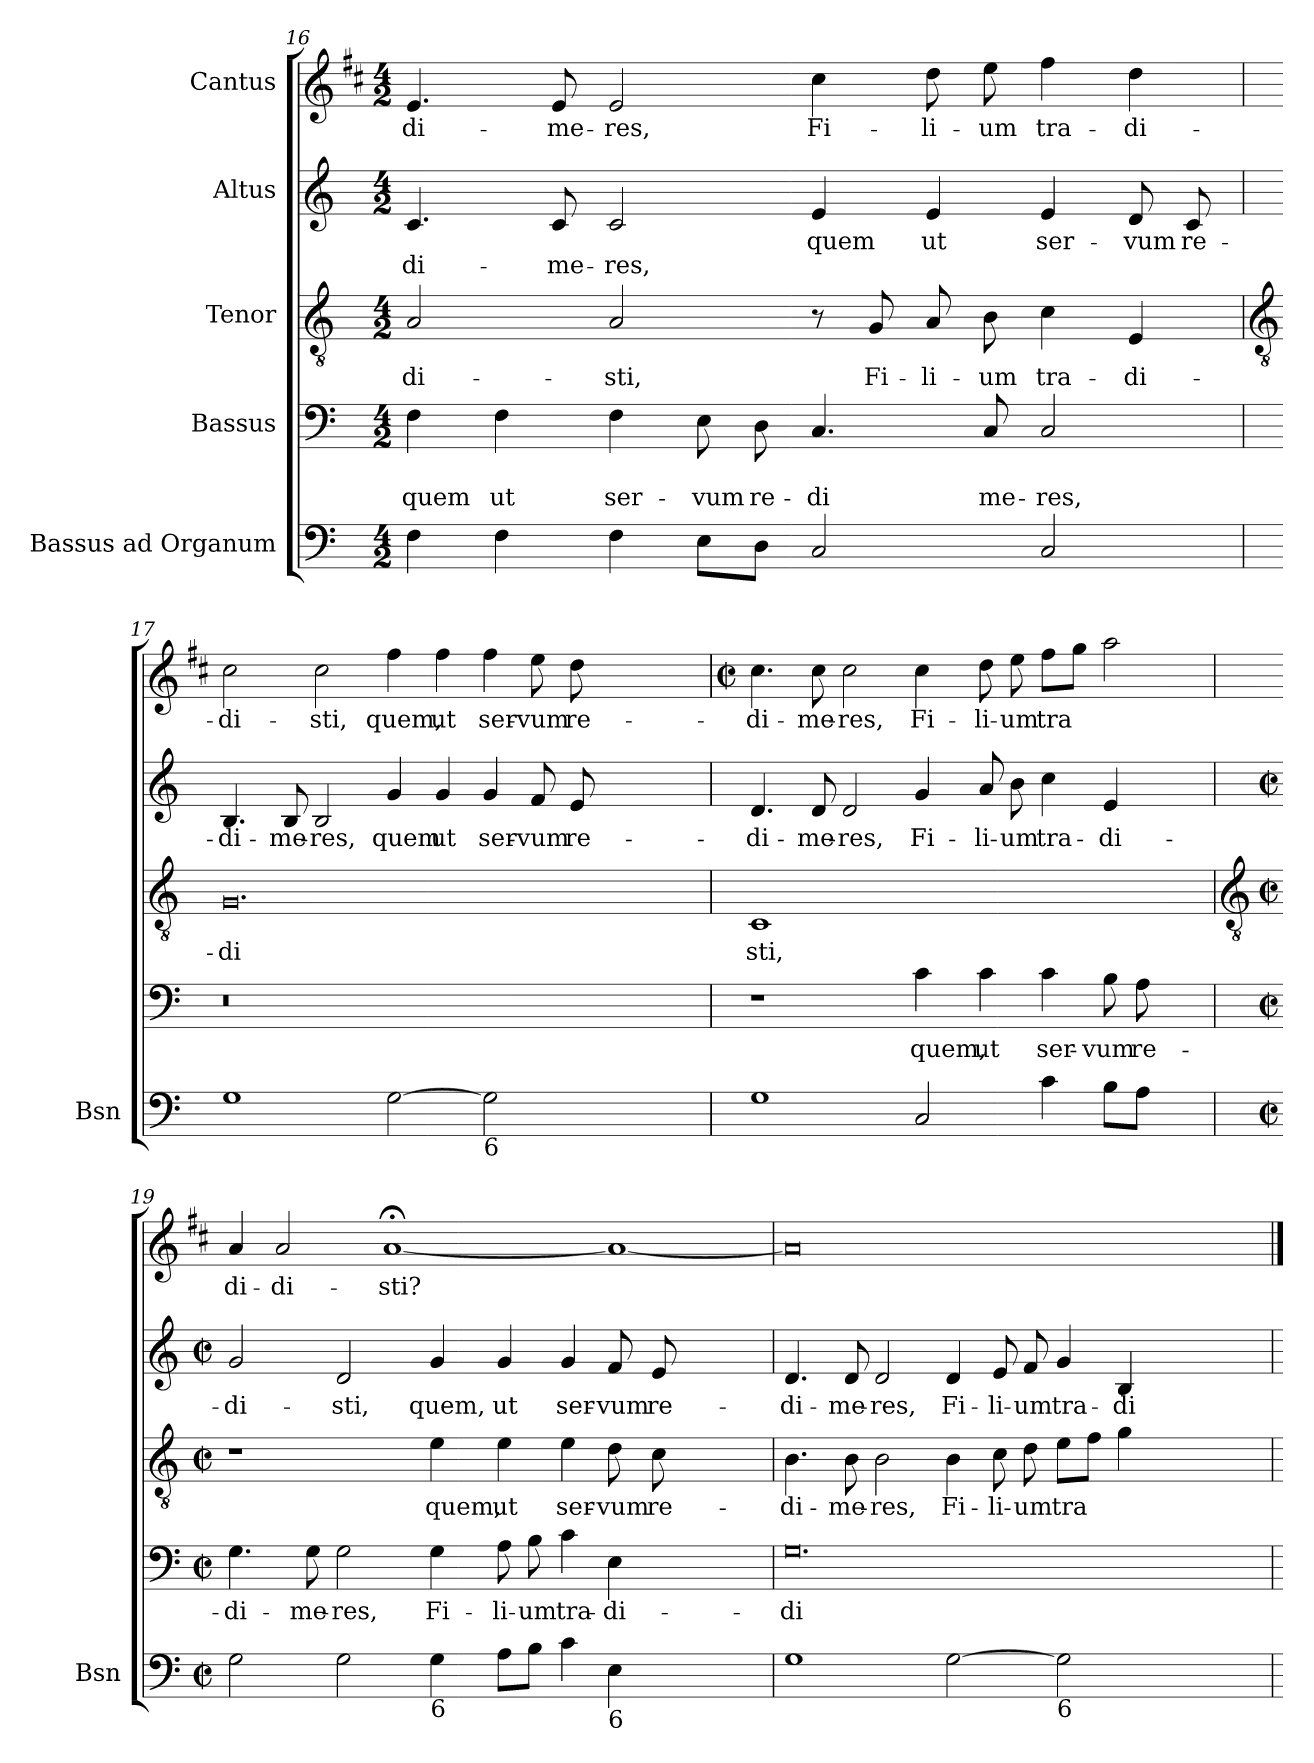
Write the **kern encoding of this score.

**kern	**kern	**text	**text	**kern	**text	**kern	**text	**text	**kern	**text
*part5	*part4	*part4	*part4	*part3	*part3	*part2	*part2	*part2	*part1	*part1
*staff5	*staff4	*staff4	*staff4	*staff3	*staff3	*staff2	*staff2	*staff2	*staff1	*staff1
*I"Bassus ad Organum	*I"Bassus	*	*	*I"Tenor	*	*I"Altus	*	*	*I"Cantus	*
*I'Bsn	*	*	*	*	*	*	*	*	*	*
!!LO:LB:g=z
*clefF4	*clefF4	*	*	*clefGv2	*	*clefG2	*	*	*clefG2	*
*	*	*	*	*	*	*	*	*	*ITrd1c2	*
*k[]	*k[]	*	*	*k[]	*	*k[]	*	*	*k[]	*
*C:	*C:	*	*	*C:	*	*C:	*	*	*C:	*
*M4/2	*M4/2	*	*	*M4/2	*	*M4/2	*	*	*M4/2	*
=16	=16	=16	=16	=16	=16	=16	=16	=16	=16	=16
!	!	!	!LO:LY:b	!	!LO:LY:b	!	!	!LO:LY:b	!	!LO:LY:b
4F	4F	.	quem	2A	-di-	4.c	.	-di-	4.d	-di-
!	!	!	!LO:LY:b	!	!	!	!	!	!	!
4F	4F	.	ut	.	.	.	.	.	.	.
!	!	!	!	!	!	!	!	!LO:LY:b	!	!LO:LY:b
.	.	.	.	.	.	8c	.	-me-	8d	-me-
!	!	!	!LO:LY:b	!	!LO:LY:b	!	!	!LO:LY:b	!	!LO:LY:b
4F	4F	.	ser-	2A	-sti,	2c	.	-res,	2d	-res,
!	!	!	!LO:LY:b	!	!	!	!	!	!	!
8EL	8E	.	-vum	.	.	.	.	.	.	.
!	!	!	!LO:LY:b	!	!	!	!	!	!	!
8DJ	8D	.	re-	.	.	.	.	.	.	.
!	!	!	!LO:LY:b	!	!	!	!LO:LY:b	!	!	!LO:LY:b
2C	4.C	.	-di	8r	.	4e	quem	.	4b	Fi-
!	!	!	!	!	!LO:LY:b	!	!	!	!	!
.	.	.	.	8G	Fi-	.	.	.	.	.
!	!	!	!	!	!LO:LY:b	!	!LO:LY:b	!	!	!LO:LY:b
.	.	.	.	8A	-li-	4e	ut	.	8cc	-li-
!	!	!	!LO:LY:b	!	!LO:LY:b	!	!	!	!	!LO:LY:b
.	8C	.	me-	8B	-um	.	.	.	8dd	-um
!	!	!	!LO:LY:b	!	!LO:LY:b	!	!LO:LY:b	!	!	!LO:LY:b
2C	2C	.	-res,	4c	tra-	4e	ser-	.	4ee	tra-
!	!	!	!	!	!LO:LY:b	!	!LO:LY:b	!	!	!LO:LY:b
.	.	.	.	4E	-di-	8d	-vum	.	4cc	-di-
!	!	!	!	!	!	!	!LO:LY:b	!	!	!
.	.	.	.	.	.	8c	re-	.	.	.
!!LO:LB:g=z
=17	=17	=17	=17	=17	=17	=17	=17	=17	=17	=17
*	*	*	*	*clefGv2	*	*	*	*	*	*
!	!	!	!	!	!LO:LY:b	!	!LO:LY:b	!	!	!LO:LY:b
1G	0r	.	.	0.G	-di	4.B	-di-	.	2b	-di-
!	!	!	!	!	!	!	!LO:LY:b	!	!	!
.	.	.	.	.	.	8B	-me-	.	.	.
!	!	!	!	!	!	!	!LO:LY:b	!	!	!LO:LY:b
.	.	.	.	.	.	2B	-res,	.	2b	-sti,
!	!	!	!	!	!	!	!LO:LY:b	!	!	!LO:LY:b
[2G	.	.	.	.	.	4g	quem	.	4ee	quem,
!	!	!	!	!	!	!	!LO:LY:b	!	!	!LO:LY:b
.	.	.	.	.	.	4g	ut	.	4ee	ut
!LO:TX:b:t=6	!	!	!	!	!	!	!	!	!	!
!	!	!	!	!	!	!	!LO:LY:b	!	!	!LO:LY:b
2G]	.	.	.	.	.	4g	ser-	.	4ee	ser-
!	!	!	!	!	!	!	!LO:LY:b	!	!	!LO:LY:b
.	.	.	.	.	.	8f	-vum	.	8dd	-vum
!	!	!	!	!	!	!	!LO:LY:b	!	!	!LO:LY:b
.	.	.	.	.	.	8e	re-	.	8cc	re-
1ryy	1ryy	.	.	.	.	1ryy	.	.	1ryy	.
!!LO:LB:g=z
=18	=18	=18	=18	=18	=18	=18	=18	=18	=18	=18
*	*	*	*	*	*	*	*	*	*M4/2	*
*	*	*	*	*	*	*	*	*	*met(c|)	*
!	!	!	!	!	!LO:LY:b	!	!LO:LY:b	!	!	!LO:LY:b
1G	1r	.	.	1C	sti,	4.d	-di-	.	4.b	-di-
!	!	!	!	!	!	!	!LO:LY:b	!	!	!LO:LY:b
.	.	.	.	.	.	8d	-me-	.	8b	-me-
!	!	!	!	!	!	!	!LO:LY:b	!	!	!LO:LY:b
.	.	.	.	.	.	2d	-res,	.	2b	-res,
!	!	!LO:LY:b	!	!	!	!	!LO:LY:b	!	!	!LO:LY:b
2C	4c	quem,	.	1ryy	.	4g	Fi-	.	4b	Fi-
!	!	!LO:LY:b	!	!	!	!	!LO:LY:b	!	!	!LO:LY:b
.	4c	ut	.	.	.	8a	-li-	.	8cc	-li-
!	!	!	!	!	!	!	!LO:LY:b	!	!	!LO:LY:b
.	.	.	.	.	.	8b	-um	.	8dd	-um
!	!	!LO:LY:b	!	!	!	!	!LO:LY:b	!	!	!LO:LY:b
4c	4c	ser-	.	.	.	4cc	tra-	.	8eeL	tra
.	.	.	.	.	.	.	.	.	8ffJ	.
!	!	!LO:LY:b	!	!	!	!	!LO:LY:b	!	!	!
8BL	8B	-vum	.	.	.	4e	-di-	.	2gg	.
!	!	!LO:LY:b	!	!	!	!	!	!	!	!
8AJ	8A	re-	.	.	.	.	.	.	.	.
4ryy	4ryy	.	.	4ryy	.	4ryy	.	.	.	.
!!LO:LB:g=z
=19	=19	=19	=19	=19	=19	=19	=19	=19	=19	=19
*	*	*	*	*clefGv2	*	*	*	*	*	*
*M4/2	*M4/2	*	*	*M4/2	*	*M4/2	*	*	*	*
*met(c|)	*met(c|)	*	*	*met(c|)	*	*met(c|)	*	*	*	*
!	!	!LO:LY:b	!	!	!	!	!LO:LY:b	!	!	!LO:LY:b
2G	4.G	-di-	.	1r	.	2g	-di-	.	4g	di-
!	!	!	!	!	!	!	!	!	!	!LO:LY:b
.	.	.	.	.	.	.	.	.	2g	-di-
!	!	!LO:LY:b	!	!	!	!	!	!	!	!
.	8G	-me-	.	.	.	.	.	.	.	.
!	!	!LO:LY:b	!	!	!	!	!LO:LY:b	!	!	!
2G	2G	-res,	.	.	.	2d	-sti,	.	.	.
!	!	!	!	!	!	!	!	!	!	!LO:LY:b
.	.	.	.	.	.	.	.	.	[1g;<	-sti?
!LO:TX:b:t=6	!	!	!	!	!	!	!	!	!	!
!	!	!LO:LY:b	!	!	!LO:LY:b	!	!LO:LY:b	!	!	!
4G	4G	Fi-	.	4e	quem,	4g	quem,	.	.	.
!	!	!LO:LY:b	!	!	!LO:LY:b	!	!LO:LY:b	!	!	!
8AL	8A	-li-	.	4e	ut	4g	ut	.	.	.
!	!	!LO:LY:b	!	!	!	!	!	!	!	!
8BJ	8B	-um	.	.	.	.	.	.	.	.
!	!	!LO:LY:b	!	!	!LO:LY:b	!	!LO:LY:b	!	!	!
4c	4c	tra-	.	4e	ser-	4g	ser-	.	.	.
!LO:TX:b:t=6	!	!	!	!	!	!	!	!	!	!
!	!	!LO:LY:b	!	!	!LO:LY:b	!	!LO:LY:b	!	!	!
4E	4E	-di-	.	8d	-vum	8f	-vum	.	1g_	.
!	!	!	!	!	!LO:LY:b	!	!LO:LY:b	!	!	!
.	.	.	.	8c	re-	8e	re-	.	.	.
2.ryy	2.ryy	.	.	2.ryy	.	2.ryy	.	.	.	.
=20	=20	=20	=20	=20	=20	=20	=20	=20	=20	=20
!	!	!LO:LY:b	!	!	!LO:LY:b	!	!LO:LY:b	!	!	!
1G	0.G	-di	.	4.B	-di-	4.d	-di-	.	0g]	.
!	!	!	!	!	!LO:LY:b	!	!LO:LY:b	!	!	!
.	.	.	.	8B	-me-	8d	-me-	.	.	.
!	!	!	!	!	!LO:LY:b	!	!LO:LY:b	!	!	!
.	.	.	.	2B	-res,	2d	-res,	.	.	.
!	!	!	!	!	!LO:LY:b	!	!LO:LY:b	!	!	!
[2G	.	.	.	4B	Fi-	4d	Fi-	.	.	.
!	!	!	!	!	!LO:LY:b	!	!LO:LY:b	!	!	!
.	.	.	.	8c	-li-	8e	-li-	.	.	.
!	!	!	!	!	!LO:LY:b	!	!LO:LY:b	!	!	!
.	.	.	.	8d	-um	8f	-um	.	.	.
!LO:TX:b:t=6	!	!	!	!	!	!	!	!	!	!
!	!	!	!	!	!LO:LY:b	!	!LO:LY:b	!	!	!
2G]	.	.	.	8eL	tra	4g	tra-	.	.	.
.	.	.	.	8fJ	.	.	.	.	.	.
!	!	!	!	!	!	!	!LO:LY:b	!	!	!
.	.	.	.	4g	.	4B	-di	.	.	.
1ryy	.	.	.	1ryy	.	1ryy	.	.	1ryy	.
=	=	==	==	=	==	=	==	==	==	==
*-	*-	*-	*-	*-	*-	*-	*-	*-	*-	*-
